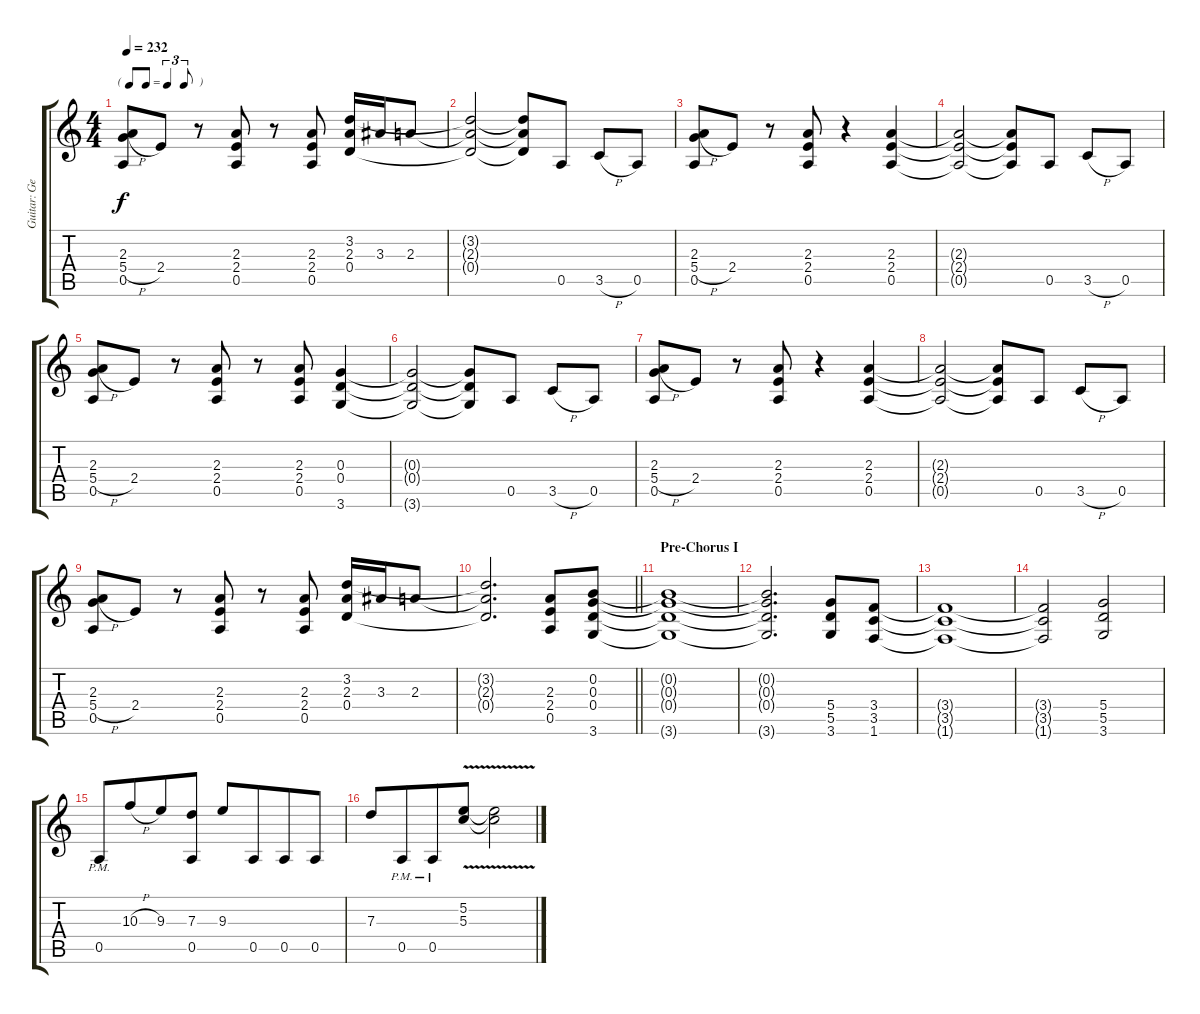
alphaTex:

\track ("Guitar: George" "Guitar: Ge") {instrument distortionguitar}
\staff {score tabs}
\tuning (E4 B3 G3 D3 A2 E2) {hide}
\ts (4 4)
\tf triplet8th
\tempo 232
\clef g2
\ks c
(2.3 5.4{h} 0.5).8{dy f} 2.4.8 r.8 (2.3 2.4 0.5).8 r.8 (2.3 2.4 0.5).8 (3.2 2.3 0.4).16 3.3.16 2.3.8 |
(3.2{t} 2.3{t} 0.4{t}).2 (3.2{t} 2.3{t} 0.4{t}).8 0.5.8 3.5{h}.8 0.5.8 |
(2.3 5.4{h} 0.5).8 2.4.8 r.8 (2.3 2.4 0.5).8 r.4 (2.3 2.4 0.5).4 |
(2.3{t} 2.4{t} 0.5{t}).2 (2.3{t} 2.4{t} 0.5{t}).8 0.5.8 3.5{h}.8 0.5.8 |
(2.3 5.4{h} 0.5).8 2.4.8 r.8 (2.3 2.4 0.5).8 r.8 (2.3 2.4 0.5).8 (0.3 0.4 3.6).4 |
(0.3{t} 0.4{t} 3.6{t}).2 (0.3{t} 0.4{t} 3.6{t}).8 0.5.8 3.5{h}.8 0.5.8 |
(2.3 5.4{h} 0.5).8 2.4.8 r.8 (2.3 2.4 0.5).8 r.4 (2.3 2.4 0.5).4 |
(2.3{t} 2.4{t} 0.5{t}).2 (2.3{t} 2.4{t} 0.5{t}).8 0.5.8 3.5{h}.8 0.5.8 |
(2.3 5.4{h} 0.5).8 2.4.8 r.8 (2.3 2.4 0.5).8 r.8 (2.3 2.4 0.5).8 (3.2 2.3 0.4).16 3.3.16 2.3.8 |
\barLineRight lightlight
(3.2{t} 2.3{t} 0.4{t}).2{d} (2.3 2.4 0.5).8 (0.2 0.3 0.4 3.6).8 |
\section ("" "Pre-Chorus I")
(0.2{t} 0.3{t} 0.4{t} 3.6{t}).1 |
(0.2{t} 0.3{t} 0.4{t} 3.6{t}).2{d} (5.4 5.5 3.6).8 (3.4 3.5 1.6).8 |
(3.4{t} 3.5{t} 1.6{t}).1 |
(3.4{t} 3.5{t} 1.6{t}).2 (5.4 5.5 3.6).2 |
0.5{pm}.8 10.3{h}.8{beam merge} 9.3.8 (7.3 0.5).8 9.3.8 0.5.8{beam merge} 0.5.8 0.5.8 |
7.3.8 0.5{pm}.8{beam merge} 0.5{pm}.8 (5.2{v} 5.3).8 (5.2{t} 5.3{t}).2
